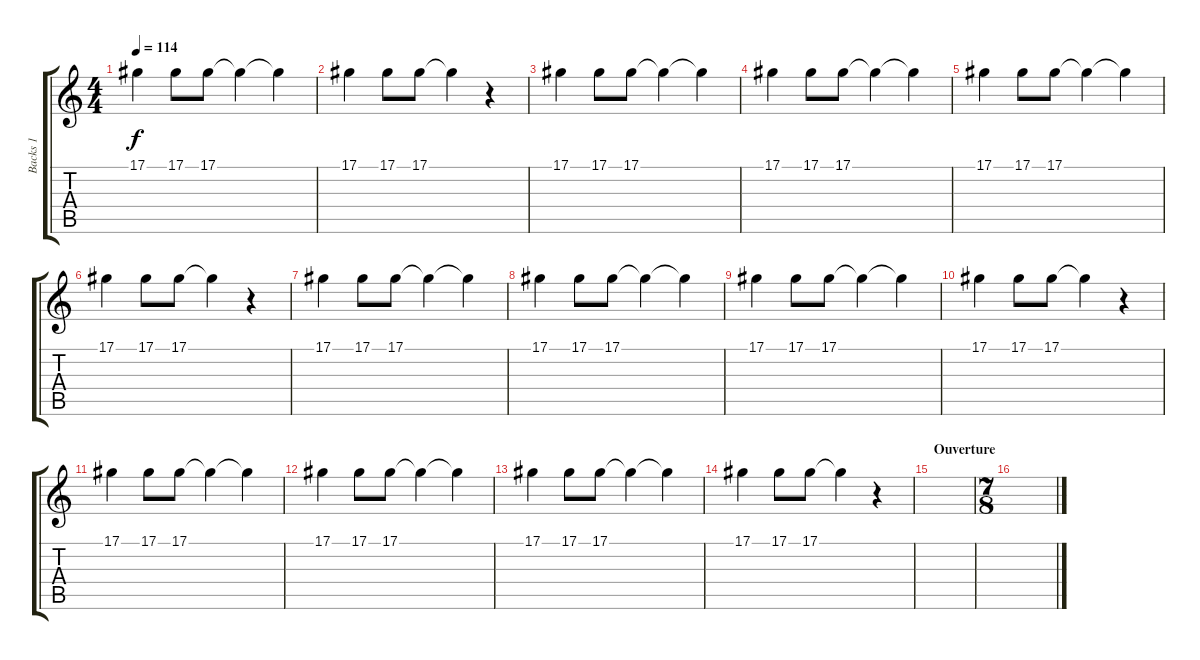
\track ("Backs 1" "Backs 1") {instrument violin}
\staff {score tabs}
\tuning (Eb4 Bb3 Gb3 Db3 Ab2 Eb2) {hide}
\ts (4 4)
\tempo 114
\clef g2
\ks c
17.1.4{dy f} 17.1.8 17.1.8 17.1{t}.4 17.1{t}.4 |
17.1.4 17.1.8 17.1.8 17.1{t}.4 r.4 |
17.1.4 17.1.8 17.1.8 17.1{t}.4 17.1{t}.4 |
17.1.4 17.1.8 17.1.8 17.1{t}.4 17.1{t}.4 |
17.1.4 17.1.8 17.1.8 17.1{t}.4 17.1{t}.4 |
17.1.4 17.1.8 17.1.8 17.1{t}.4 r.4 |
17.1.4 17.1.8 17.1.8 17.1{t}.4 17.1{t}.4 |
17.1.4 17.1.8 17.1.8 17.1{t}.4 17.1{t}.4 |
17.1.4 17.1.8 17.1.8 17.1{t}.4 17.1{t}.4 |
17.1.4 17.1.8 17.1.8 17.1{t}.4 r.4 |
17.1.4 17.1.8 17.1.8 17.1{t}.4 17.1{t}.4 |
17.1.4 17.1.8 17.1.8 17.1{t}.4 17.1{t}.4 |
17.1.4 17.1.8 17.1.8 17.1{t}.4 17.1{t}.4 |
17.1.4 17.1.8 17.1.8 17.1{t}.4 r.4 |
\section ("" "Ouverture")
|
\ts (7 8)
